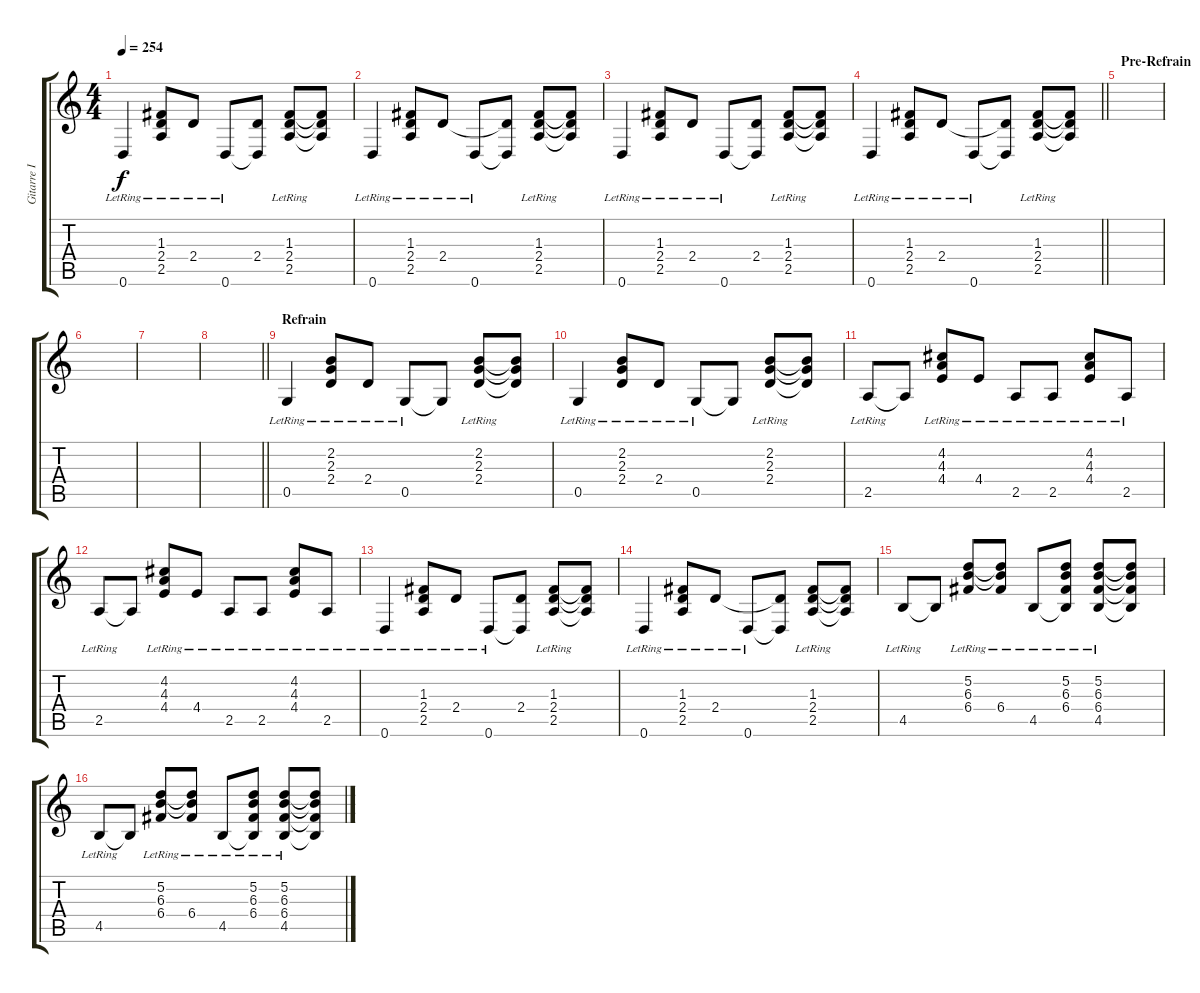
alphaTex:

\track ("Gitarre I" "Gitarre I") {instrument electricguitarclean}
\staff {score tabs}
\tuning (D4 A3 F3 C3 G2 D2) {hide}
\ts (4 4)
\tempo 254
\clef g2
\ks c
0.6{lr}.4{dy f} (1.3{lr} 2.4{lr} 2.5{lr}).8 2.4{lr}.8 0.6{lr}.8 (2.4 0.6{t}).8 (1.3{lr} 2.4{lr} 2.5{lr}).8 (1.3{t} 2.4{t} 2.5{t}).8 |
0.6{lr}.4 (1.3{lr} 2.4{lr} 2.5{lr}).8 2.4{lr}.8 0.6{lr}.8 (2.4{t} 0.6{t}).8 (1.3{lr} 2.4{lr} 2.5{lr}).8 (1.3{t} 2.4{t} 2.5{t}).8 |
0.6{lr}.4 (1.3{lr} 2.4{lr} 2.5{lr}).8 2.4{lr}.8 0.6{lr}.8 (2.4 0.6{t}).8 (1.3{lr} 2.4{lr} 2.5{lr}).8 (1.3{t} 2.4{t} 2.5{t}).8 |
\barLineRight lightlight
0.6{lr}.4 (1.3{lr} 2.4{lr} 2.5{lr}).8 2.4{lr}.8 0.6{lr}.8 (2.4{t} 0.6{t}).8 (1.3{lr} 2.4{lr} 2.5{lr}).8 (1.3{t} 2.4{t} 2.5{t}).8 |
\section ("" "Pre-Refrain")
|
|
|
\barLineRight lightlight
|
\section ("" "Refrain")
0.5{lr}.4 (2.2{lr} 2.3{lr} 2.4{lr}).8 2.4{lr}.8 0.5{lr}.8 0.5{t}.8 (2.2{lr} 2.3{lr} 2.4{lr}).8 (2.2{t} 2.3{t} 2.4{t}).8 |
0.5{lr}.4 (2.2{lr} 2.3{lr} 2.4{lr}).8 2.4{lr}.8 0.5{lr}.8 0.5{t}.8 (2.2{lr} 2.3{lr} 2.4{lr}).8 (2.2{t} 2.3{t} 2.4{t}).8 |
2.5{lr}.8 2.5{t}.8 (4.2{lr} 4.3{lr} 4.4{lr}).8 4.4{lr}.8 2.5{lr}.8 2.5{lr}.8 (4.2{lr} 4.3{lr} 4.4{lr}).8 2.5{lr}.8 |
2.5{lr}.8 2.5{t}.8 (4.2{lr} 4.3{lr} 4.4{lr}).8 4.4{lr}.8 2.5{lr}.8 2.5{lr}.8 (4.2{lr} 4.3{lr} 4.4{lr}).8 2.5{lr}.8 |
0.6{lr}.4 (1.3{lr} 2.4{lr} 2.5{lr}).8 2.4{lr}.8 0.6{lr}.8 (2.4 0.6{t}).8 (1.3{lr} 2.4{lr} 2.5{lr}).8 (1.3{t} 2.4{t} 2.5{t}).8 |
0.6{lr}.4 (1.3{lr} 2.4{lr} 2.5{lr}).8 2.4{lr}.8 0.6{lr}.8 (2.4{t} 0.6{t}).8 (1.3{lr} 2.4{lr} 2.5{lr}).8 (1.3{t} 2.4{t} 2.5{t}).8 |
4.5{lr}.8 4.5{t}.8 (5.2{lr} 6.3{lr} 6.4{lr}).8 (5.2{t} 6.3{t} 6.4{lr}).8 4.5{lr}.8 (5.2{lr} 6.3{lr} 6.4{lr} 4.5{t}).8 (5.2{lr} 6.3{lr} 6.4{lr} 4.5{lr}).8 (5.2{t} 6.3{t} 6.4{t} 4.5{t}).8 |
4.5{lr}.8 4.5{t}.8 (5.2{lr} 6.3{lr} 6.4{lr}).8 (5.2{t} 6.3{t} 6.4{lr}).8 4.5{lr}.8 (5.2{lr} 6.3{lr} 6.4{lr} 4.5{t}).8 (5.2{lr} 6.3{lr} 6.4{lr} 4.5{lr}).8 (5.2{t} 6.3{t} 6.4{t} 4.5{t}).8
